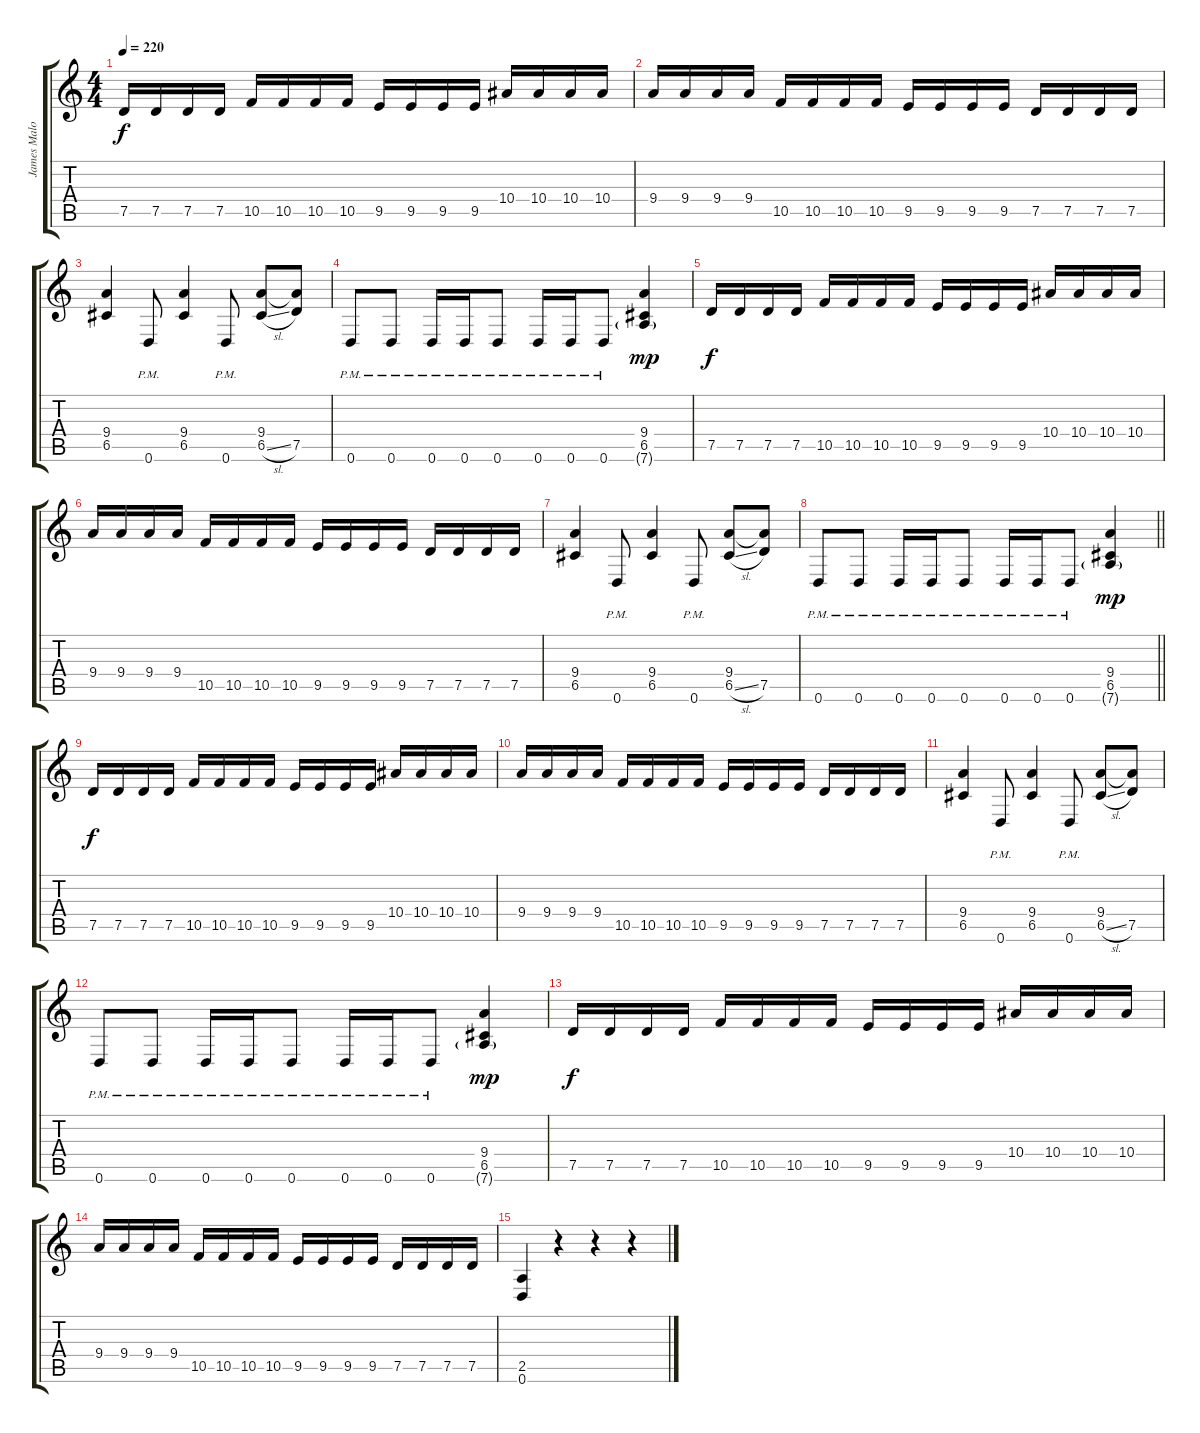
\track ("James Malone Rhythm" "James Malo") {instrument distortionguitar}
\staff {score tabs}
\tuning (D4 A3 F3 C3 G2 D2) {hide}
\ts (4 4)
\tempo 220
\clef g2
\ks c
7.5.16{dy f} 7.5.16 7.5.16 7.5.16 10.5.16 10.5.16 10.5.16 10.5.16 9.5.16 9.5.16 9.5.16 9.5.16 10.4.16 10.4.16 10.4.16 10.4.16 |
9.4.16 9.4.16 9.4.16 9.4.16 10.5.16 10.5.16 10.5.16 10.5.16 9.5.16 9.5.16 9.5.16 9.5.16 7.5.16 7.5.16 7.5.16 7.5.16 |
(9.4 6.5).4 0.6{pm}.8 (9.4 6.5).4 0.6{pm}.8 (9.4 6.5{sl}).8 (9.4{t} 7.5).8 |
0.6{pm}.8 0.6{pm}.8 0.6{pm}.16 0.6{pm}.16 0.6{pm}.8 0.6{pm}.16 0.6{pm}.16 0.6{pm}.8 (9.4 6.5 7.6{g}).4{dy mp} |
7.5.16{dy f} 7.5.16 7.5.16 7.5.16 10.5.16 10.5.16 10.5.16 10.5.16 9.5.16 9.5.16 9.5.16 9.5.16 10.4.16 10.4.16 10.4.16 10.4.16 |
9.4.16 9.4.16 9.4.16 9.4.16 10.5.16 10.5.16 10.5.16 10.5.16 9.5.16 9.5.16 9.5.16 9.5.16 7.5.16 7.5.16 7.5.16 7.5.16 |
(9.4 6.5).4 0.6{pm}.8 (9.4 6.5).4 0.6{pm}.8 (9.4 6.5{sl}).8 (9.4{t} 7.5).8 |
\barLineRight lightlight
0.6{pm}.8 0.6{pm}.8 0.6{pm}.16 0.6{pm}.16 0.6{pm}.8 0.6{pm}.16 0.6{pm}.16 0.6{pm}.8 (9.4 6.5 7.6{g}).4{dy mp} |
7.5.16{dy f} 7.5.16 7.5.16 7.5.16 10.5.16 10.5.16 10.5.16 10.5.16 9.5.16 9.5.16 9.5.16 9.5.16 10.4.16 10.4.16 10.4.16 10.4.16 |
9.4.16 9.4.16 9.4.16 9.4.16 10.5.16 10.5.16 10.5.16 10.5.16 9.5.16 9.5.16 9.5.16 9.5.16 7.5.16 7.5.16 7.5.16 7.5.16 |
(9.4 6.5).4 0.6{pm}.8 (9.4 6.5).4 0.6{pm}.8 (9.4 6.5{sl}).8 (9.4{t} 7.5).8 |
0.6{pm}.8 0.6{pm}.8 0.6{pm}.16 0.6{pm}.16 0.6{pm}.8 0.6{pm}.16 0.6{pm}.16 0.6{pm}.8 (9.4 6.5 7.6{g}).4{dy mp} |
7.5.16{dy f} 7.5.16 7.5.16 7.5.16 10.5.16 10.5.16 10.5.16 10.5.16 9.5.16 9.5.16 9.5.16 9.5.16 10.4.16 10.4.16 10.4.16 10.4.16 |
9.4.16 9.4.16 9.4.16 9.4.16 10.5.16 10.5.16 10.5.16 10.5.16 9.5.16 9.5.16 9.5.16 9.5.16 7.5.16 7.5.16 7.5.16 7.5.16 |
(2.5 0.6).4 r.4 r.4 r.4
